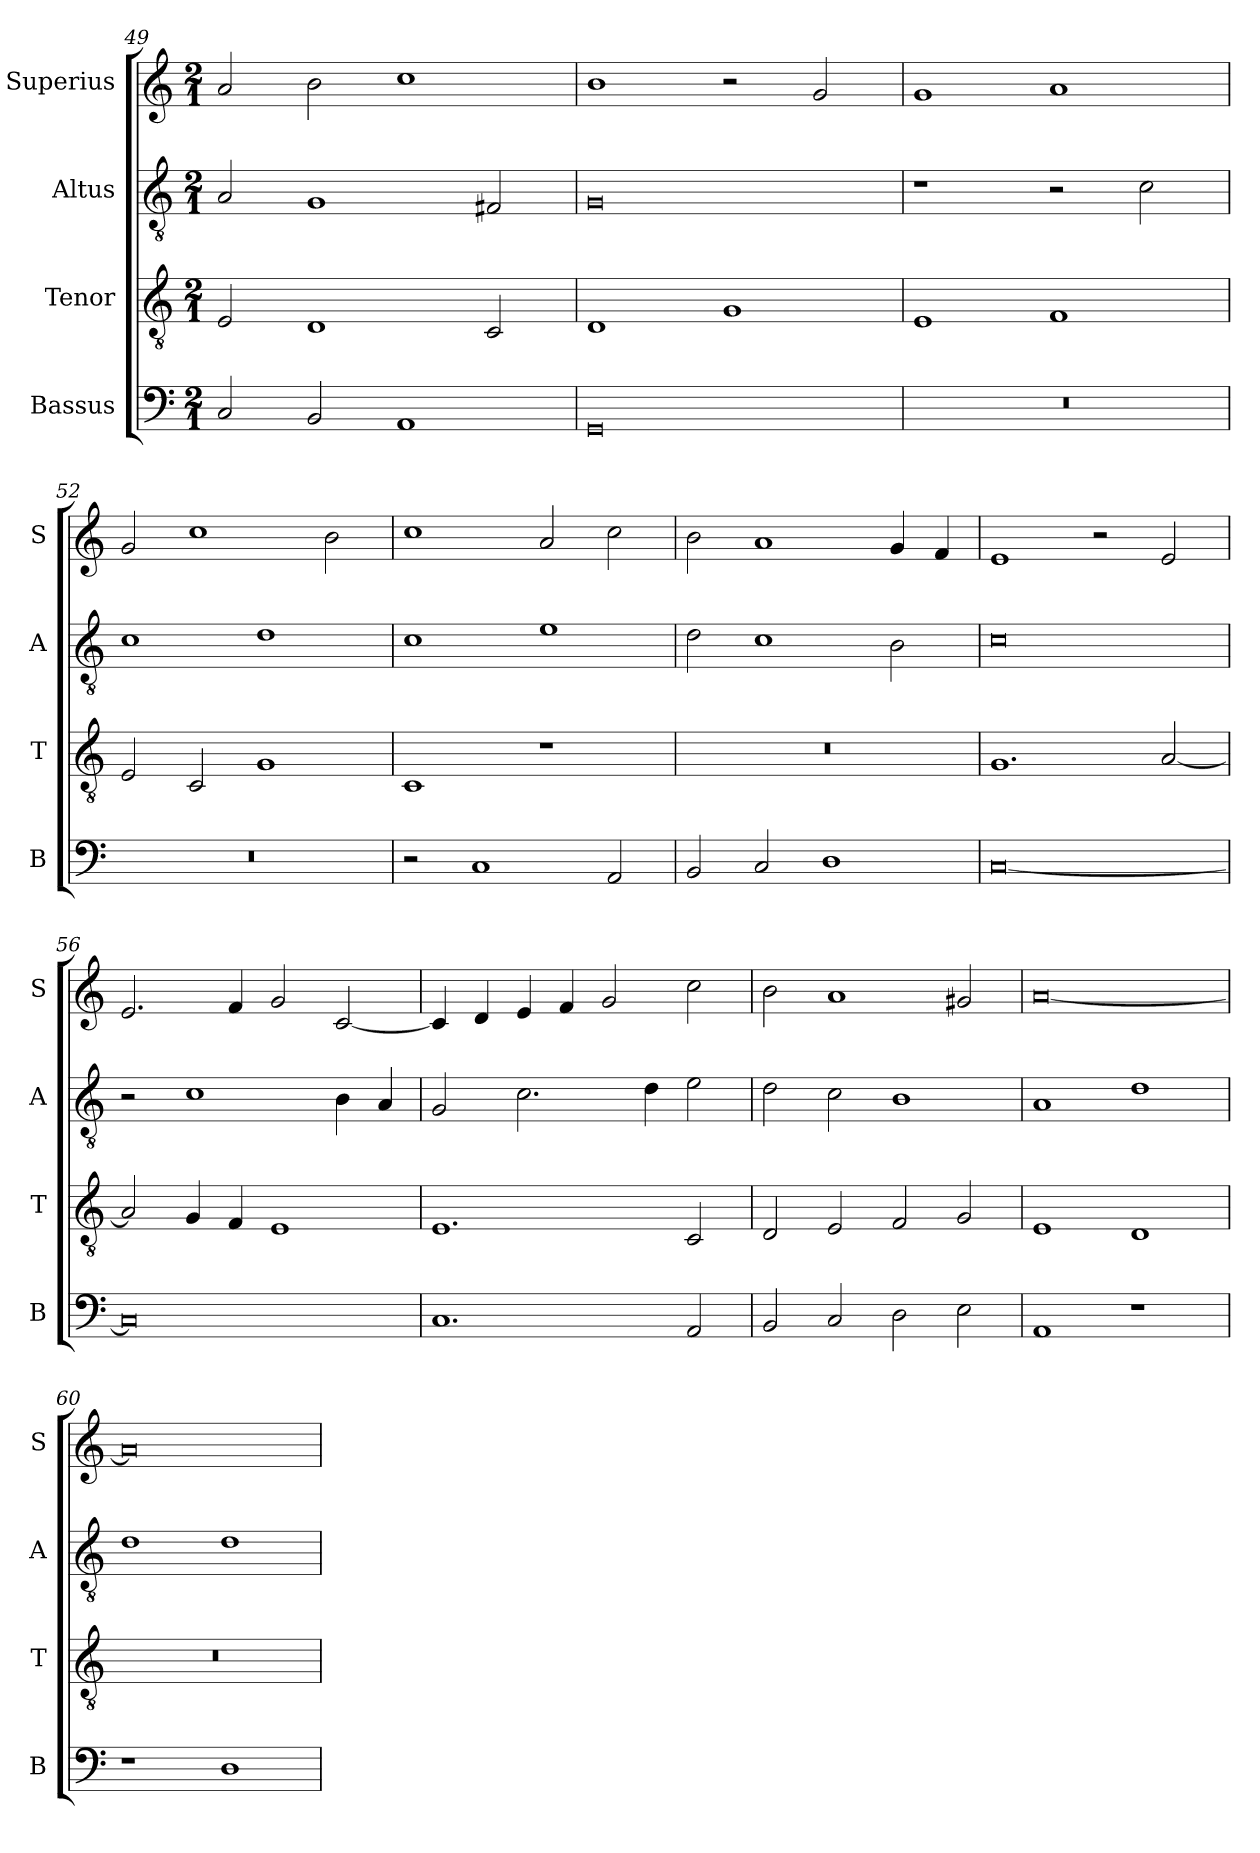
**kern	**kern	**kern	**kern
*part4	*part3	*part2	*part1
*staff4	*staff3	*staff2	*staff1
*I"Bassus	*I"Tenor	*I"Altus	*I"Superius
*I'B	*I'T	*I'A	*I'S
*clefF4	*clefGv2	*clefGv2	*clefG2
*k[]	*k[]	*k[]	*k[]
*M2/1	*M2/1	*M2/1	*M2/1
=49	=49	=49	=49
2C/	2E/	2A/	2a/
2BB/	1D	1G	2b\
1AA	.	.	1cc
.	2C/	2F#X/	.
=50	=50	=50	=50
0GG	1D	0G	1b
.	1G	.	2r
.	.	.	2g/
=51	=51	=51	=51
0r	1E	1r	1g
.	1F	2r	1a
.	.	2c\	.
=52	=52	=52	=52
0r	2E/	1c	2g/
.	2C/	.	1cc
.	1G	1d	.
.	.	.	2b\
=53	=53	=53	=53
2r	1C	1c	1cc
1C	.	.	.
.	1r	1e	2a/
2AA/	.	.	2cc\
=54	=54	=54	=54
2BB/	0r	2d\	2b\
2C/	.	1c	1a
1D	.	.	.
.	.	2B\	4g/
.	.	.	4f/
=55	=55	=55	=55
[0C	1.G	0c	1e
.	.	.	2r
.	[2A/	.	2e/
=56	=56	=56	=56
0C]	2A/]	2r	2.e/
.	4G/	1c	.
.	4F/	.	4f/
.	1E	.	2g/
.	.	4B\	[2c/
.	.	4A/	.
=57	=57	=57	=57
1.C	1.E	2G/	4c/]
.	.	.	4d/
.	.	2.c\	4e/
.	.	.	4f/
.	.	.	2g/
.	.	4d\	.
2AA/	2C/	2e\	2cc\
=58	=58	=58	=58
2BB/	2D/	2d\	2b\
2C/	2E/	2c\	1a
2D\	2F/	1B	.
2E\	2G/	.	2g#X/
=59	=59	=59	=59
1AA	1E	1A	[0a
1r	1D	1d	.
=60	=60	=60	=60
1r	0r	1d	0a]
1D	.	1d	.
=	=	=	=
*-	*-	*-	*-
